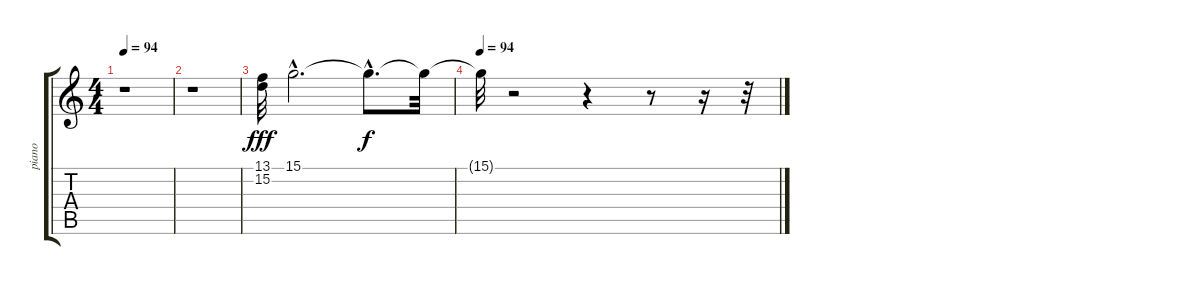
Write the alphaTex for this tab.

\track ("piano" "piano") {instrument honkytonkpiano}
\staff {score tabs}
\tuning (E4 B3 G3 D3 A2 E2) {hide}
\ts (4 4)
\tempo 94
\clef g2
\ks c
r.1{dy f} |
r.1 |
(13.1 15.2).32{dy fff} 15.1{hac}.2{d} 15.1{hac t}.8{d dy f} 15.1{t}.32 |
\tempo 94
15.1{t}.32 r.2 r.4 r.8 r.16 r.32
